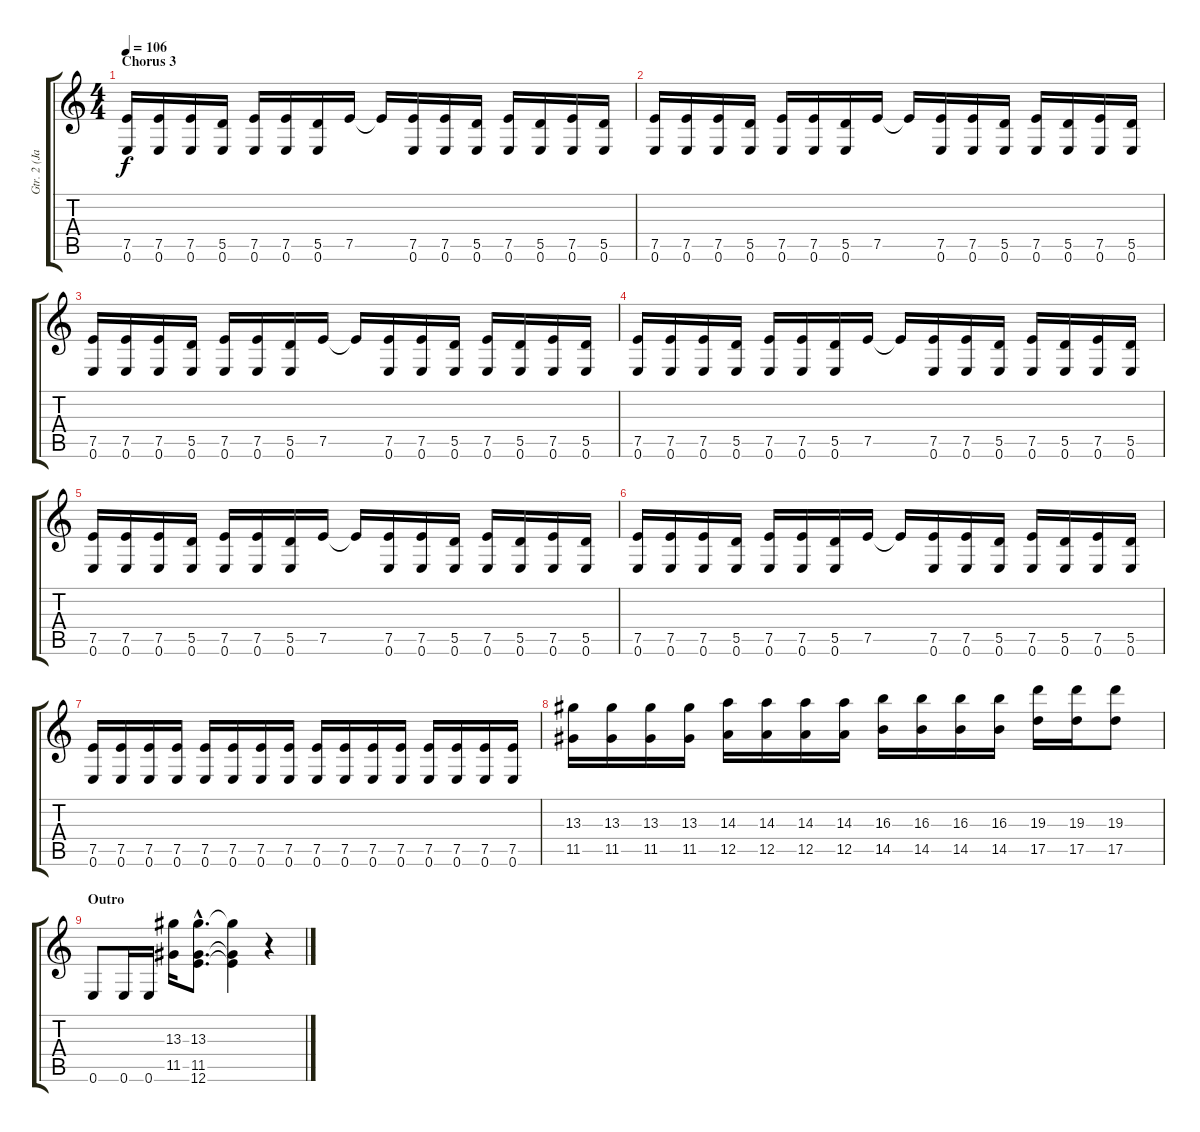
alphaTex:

\track ("Gtr. 2 (James)" "Gtr. 2 (Ja") {instrument distortionguitar}
\staff {score tabs}
\tuning (E4 B3 G3 D3 A2 E2) {hide}
\ts (4 4)
\section ("" "Chorus 3")
\tempo 106
\clef g2
\ks c
(7.5 0.6).16{dy f} (7.5 0.6).16 (7.5 0.6).16 (5.5 0.6).16 (7.5 0.6).16 (7.5 0.6).16 (5.5 0.6).16 7.5.16 7.5{t}.16 (7.5 0.6).16 (7.5 0.6).16 (5.5 0.6).16 (7.5 0.6).16 (5.5 0.6).16 (7.5 0.6).16 (5.5 0.6).16 |
(7.5 0.6).16 (7.5 0.6).16 (7.5 0.6).16 (5.5 0.6).16 (7.5 0.6).16 (7.5 0.6).16 (5.5 0.6).16 7.5.16 7.5{t}.16 (7.5 0.6).16 (7.5 0.6).16 (5.5 0.6).16 (7.5 0.6).16 (5.5 0.6).16 (7.5 0.6).16 (5.5 0.6).16 |
(7.5 0.6).16 (7.5 0.6).16 (7.5 0.6).16 (5.5 0.6).16 (7.5 0.6).16 (7.5 0.6).16 (5.5 0.6).16 7.5.16 7.5{t}.16 (7.5 0.6).16 (7.5 0.6).16 (5.5 0.6).16 (7.5 0.6).16 (5.5 0.6).16 (7.5 0.6).16 (5.5 0.6).16 |
(7.5 0.6).16 (7.5 0.6).16 (7.5 0.6).16 (5.5 0.6).16 (7.5 0.6).16 (7.5 0.6).16 (5.5 0.6).16 7.5.16 7.5{t}.16 (7.5 0.6).16 (7.5 0.6).16 (5.5 0.6).16 (7.5 0.6).16 (5.5 0.6).16 (7.5 0.6).16 (5.5 0.6).16 |
(7.5 0.6).16 (7.5 0.6).16 (7.5 0.6).16 (5.5 0.6).16 (7.5 0.6).16 (7.5 0.6).16 (5.5 0.6).16 7.5.16 7.5{t}.16 (7.5 0.6).16 (7.5 0.6).16 (5.5 0.6).16 (7.5 0.6).16 (5.5 0.6).16 (7.5 0.6).16 (5.5 0.6).16 |
(7.5 0.6).16 (7.5 0.6).16 (7.5 0.6).16 (5.5 0.6).16 (7.5 0.6).16 (7.5 0.6).16 (5.5 0.6).16 7.5.16 7.5{t}.16 (7.5 0.6).16 (7.5 0.6).16 (5.5 0.6).16 (7.5 0.6).16 (5.5 0.6).16 (7.5 0.6).16 (5.5 0.6).16 |
(7.5 0.6).16 (7.5 0.6).16 (7.5 0.6).16 (7.5 0.6).16 (7.5 0.6).16 (7.5 0.6).16 (7.5 0.6).16 (7.5 0.6).16 (7.5 0.6).16 (7.5 0.6).16 (7.5 0.6).16 (7.5 0.6).16 (7.5 0.6).16 (7.5 0.6).16 (7.5 0.6).16 (7.5 0.6).16 |
(13.3 11.5).16 (13.3 11.5).16 (13.3 11.5).16 (13.3 11.5).16 (14.3 12.5).16 (14.3 12.5).16 (14.3 12.5).16 (14.3 12.5).16 (16.3 14.5).16 (16.3 14.5).16 (16.3 14.5).16 (16.3 14.5).16 (19.3 17.5).16 (19.3 17.5).16 (19.3 17.5).8 |
\section ("" "Outro")
0.6.8 0.6.16 0.6.16 (13.3 11.5).16 (13.3{hac} 11.5{hac} 12.6{hac}).8{d} (13.3{t} 11.5{t} 12.6{t}).4 r.4
